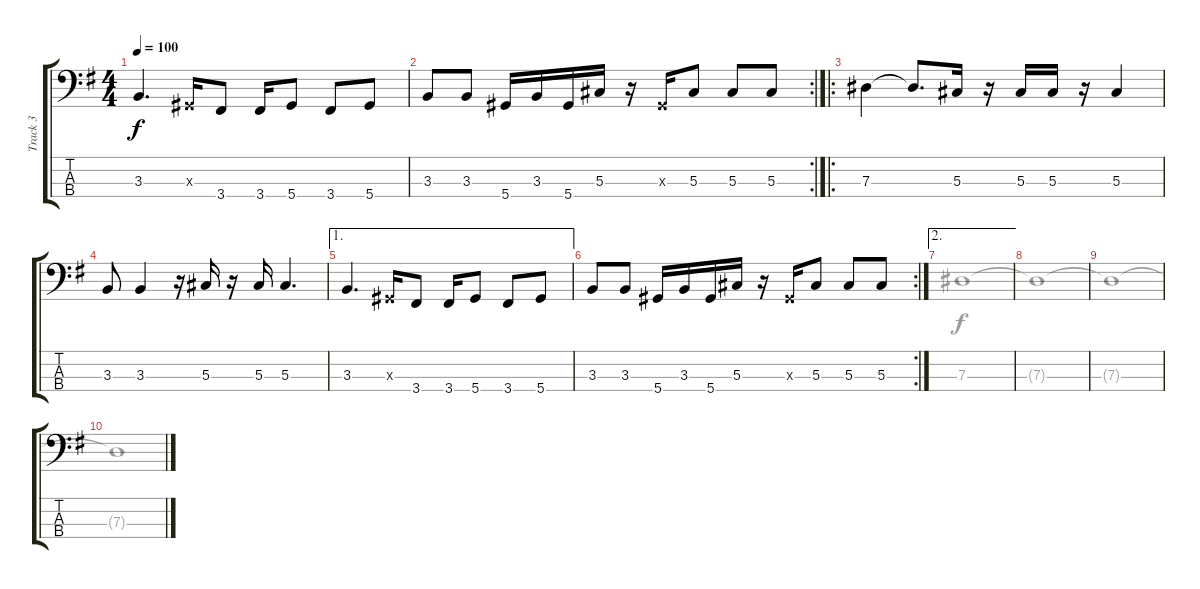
\track ("Track 3" "Track 3") {instrument electricbassfinger}
\staff {score tabs}
\tuning (Gb2 Db2 Ab1 Eb1) {hide}
\voice
\ts (4 4)
\tempo 100
\clef f4
\ks g
3.3.4{d dy f} 0.3{x}.16 3.4.8 3.4.16 5.4.8 3.4.8 5.4.8 |
\rc 2
3.3.8 3.3.8 5.4.16 3.3.16 5.4.16 5.3.16 r.16 0.3{x}.16 5.3.8 5.3.8 5.3.8 |
\ro
7.3.4 7.3{t}.8{d} 5.3.16 r.16 5.3.16 5.3.16 r.16 5.3.4 |
3.3.8 3.3.4 r.16 5.3.16 r.16 5.3.16 5.3.4{d} |
\ae 1
3.3.4{d} 0.3{x}.16 3.4.8 3.4.16 5.4.8 3.4.8 5.4.8 |
\rc 2
3.3.8 3.3.8 5.4.16 3.3.16 5.4.16 5.3.16 r.16 0.3{x}.16 5.3.8 5.3.8 5.3.8 |
\ae 2
|
|
|
|
|
|
|
|
|
\voice
\clef f4
\ottava regular
\simile none
\ks g
|
|
|
|
|
|
7.3.1 |
7.3{t}.1 |
7.3{t}.1 |
7.3{t}.1 |
|
|
|
|
|
